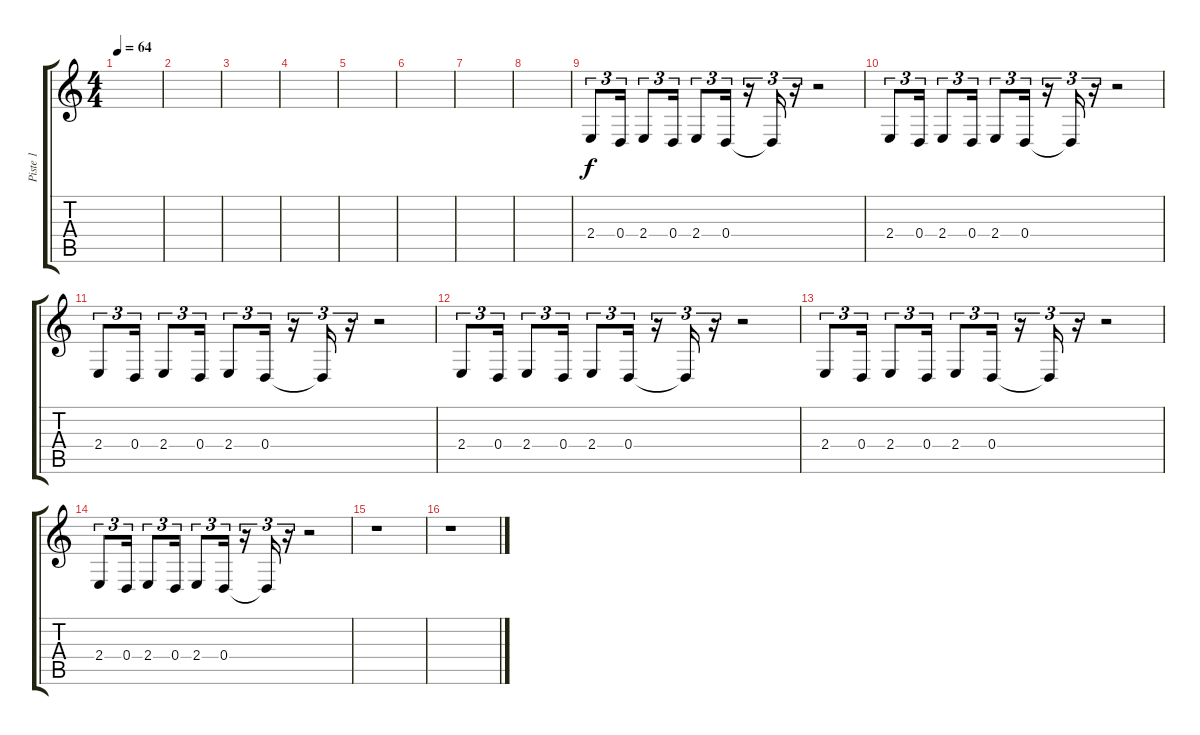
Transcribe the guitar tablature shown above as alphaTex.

\track ("Piste 1" "Piste 1") {instrument lead1square}
\staff {score tabs}
\tuning (E4 B3 G3 D3 A2 E2) {hide}
\ts (4 4)
\tempo 64
\clef g2
\ks c
|
|
|
|
|
|
|
|
2.4.8{tu (3 2)} 0.4.16{tu (3 2)} 2.4.8{tu (3 2)} 0.4.16{tu (3 2)} 2.4.8{tu (3 2)} 0.4.16{tu (3 2)} r.16{tu (3 2)} 0.4{t}.16{tu (3 2)} r.16{tu (3 2)} r.2 |
2.4.8{tu (3 2)} 0.4.16{tu (3 2)} 2.4.8{tu (3 2)} 0.4.16{tu (3 2)} 2.4.8{tu (3 2)} 0.4.16{tu (3 2)} r.16{tu (3 2)} 0.4{t}.16{tu (3 2)} r.16{tu (3 2)} r.2 |
2.4.8{tu (3 2)} 0.4.16{tu (3 2)} 2.4.8{tu (3 2)} 0.4.16{tu (3 2)} 2.4.8{tu (3 2)} 0.4.16{tu (3 2)} r.16{tu (3 2)} 0.4{t}.16{tu (3 2)} r.16{tu (3 2)} r.2 |
2.4.8{tu (3 2)} 0.4.16{tu (3 2)} 2.4.8{tu (3 2)} 0.4.16{tu (3 2)} 2.4.8{tu (3 2)} 0.4.16{tu (3 2)} r.16{tu (3 2)} 0.4{t}.16{tu (3 2)} r.16{tu (3 2)} r.2 |
2.4.8{tu (3 2)} 0.4.16{tu (3 2)} 2.4.8{tu (3 2)} 0.4.16{tu (3 2)} 2.4.8{tu (3 2)} 0.4.16{tu (3 2)} r.16{tu (3 2)} 0.4{t}.16{tu (3 2)} r.16{tu (3 2)} r.2 |
2.4.8{tu (3 2)} 0.4.16{tu (3 2)} 2.4.8{tu (3 2)} 0.4.16{tu (3 2)} 2.4.8{tu (3 2)} 0.4.16{tu (3 2)} r.16{tu (3 2)} 0.4{t}.16{tu (3 2)} r.16{tu (3 2)} r.2 |
r.1 |
r.1
